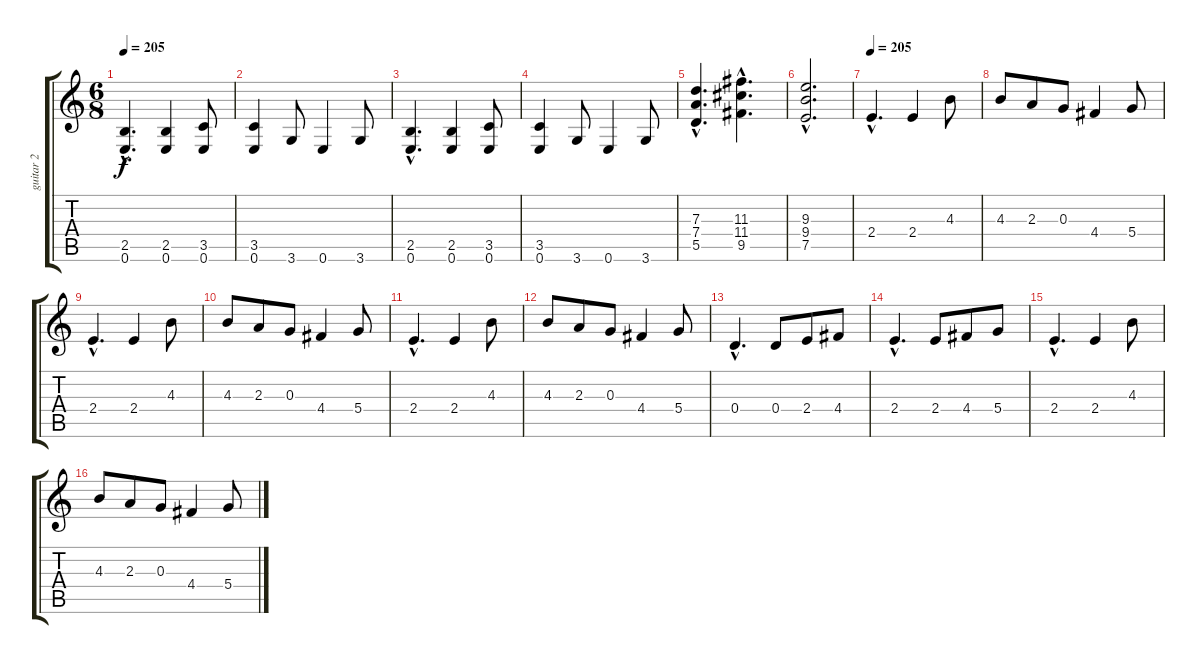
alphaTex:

\track ("guitar 2" "guitar 2") {instrument distortionguitar}
\staff {score tabs}
\tuning (E4 B3 G3 D3 A2 E2) {hide}
\ts (6 8)
\tempo 205
\clef g2
\ks c
(2.5{hac} 0.6{hac}).4{d dy f} (2.5 0.6).4 (3.5 0.6).8 |
(3.5 0.6).4 3.6.8 0.6.4 3.6.8 |
(2.5{hac} 0.6{hac}).4{d} (2.5 0.6).4 (3.5 0.6).8 |
(3.5 0.6).4 3.6.8 0.6.4 3.6.8 |
(7.3{hac} 7.4{hac} 5.5{hac}).4{d} (11.3{hac} 11.4{hac} 9.5{hac}).4{d} |
(9.3{hac} 9.4{hac} 7.5{hac}).2{d} |
\tempo 205
2.4{hac}.4{d} 2.4.4 4.3.8 |
4.3.8 2.3.8 0.3.8 4.4.4 5.4.8 |
2.4{hac}.4{d} 2.4.4 4.3.8 |
4.3.8 2.3.8 0.3.8 4.4.4 5.4.8 |
2.4{hac}.4{d} 2.4.4 4.3.8 |
4.3.8 2.3.8 0.3.8 4.4.4 5.4.8 |
0.4{hac}.4{d} 0.4.8 2.4.8 4.4.8 |
2.4{hac}.4{d} 2.4.8 4.4.8 5.4.8 |
2.4{hac}.4{d} 2.4.4 4.3.8 |
4.3.8 2.3.8 0.3.8 4.4.4 5.4.8
